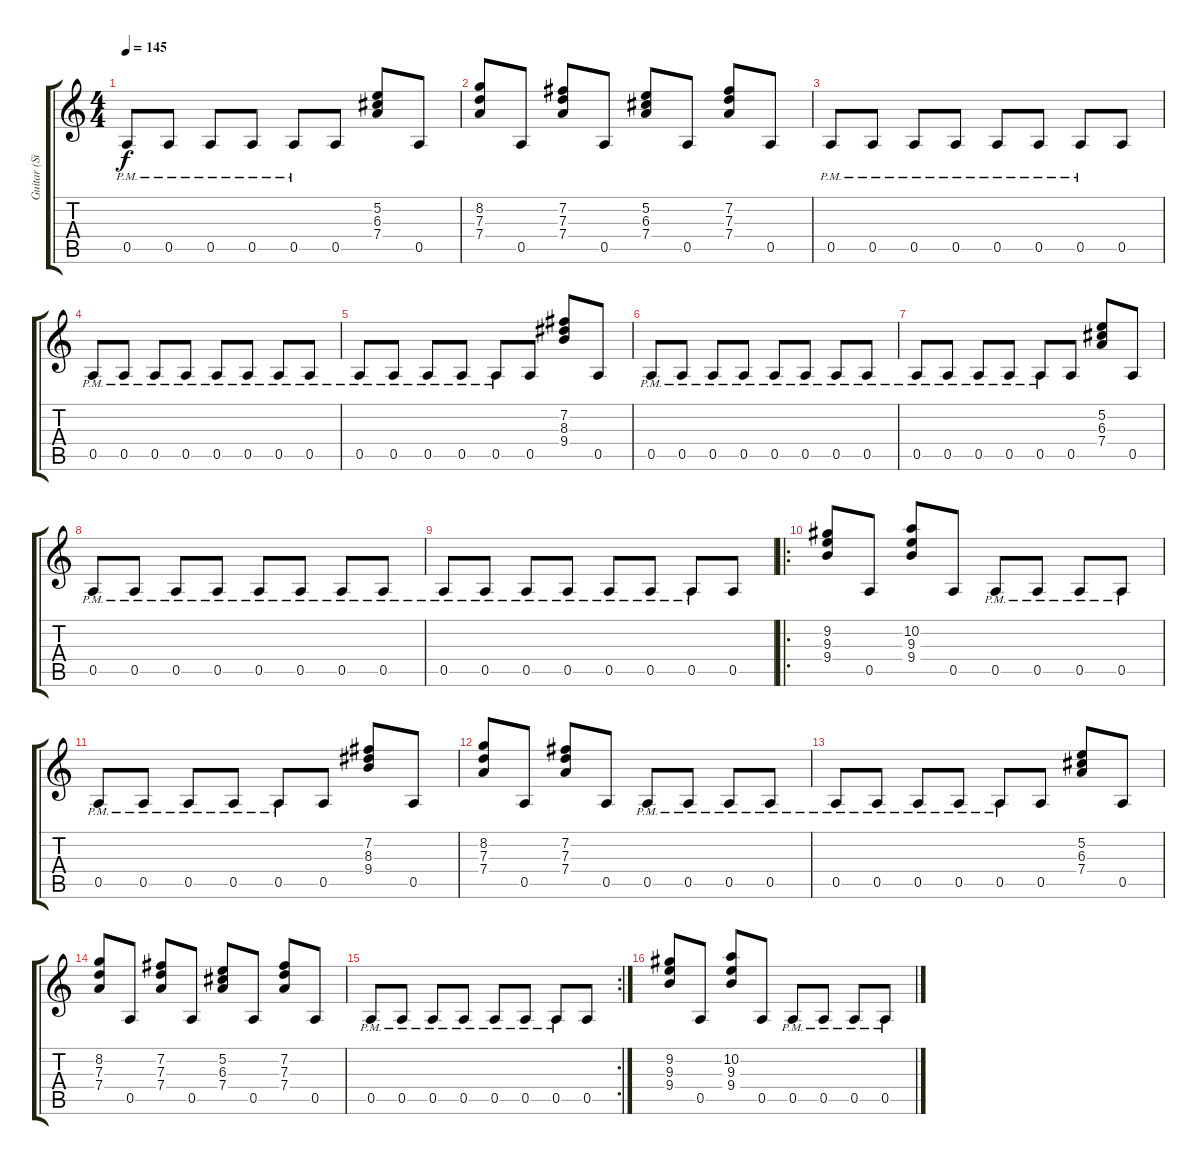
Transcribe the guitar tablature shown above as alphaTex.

\track ("Guitar (Sim)" "Guitar (Si") {instrument overdrivenguitar}
\staff {score tabs}
\tuning (E4 B3 G3 D3 A2 E2) {hide}
\ts (4 4)
\tempo 145
\clef g2
\ks c
0.5{pm}.8{dy f} 0.5{pm}.8 0.5{pm}.8 0.5{pm}.8 0.5{pm}.8 0.5.8 (5.2 6.3 7.4).8 0.5.8 |
(8.2 7.3 7.4).8 0.5.8 (7.2 7.3 7.4).8 0.5.8 (5.2 6.3 7.4).8 0.5.8 (7.2 7.3 7.4).8 0.5.8 |
0.5{pm}.8 0.5{pm}.8 0.5{pm}.8 0.5{pm}.8 0.5{pm}.8 0.5{pm}.8 0.5{pm}.8 0.5.8 |
0.5{pm}.8{volume 4} 0.5{pm}.8 0.5{pm}.8 0.5{pm}.8 0.5{pm}.8 0.5{pm}.8 0.5{pm}.8 0.5{pm}.8 |
0.5{pm}.8 0.5{pm}.8 0.5{pm}.8 0.5{pm}.8 0.5{pm}.8 0.5.8 (7.2 8.3 9.4).8 0.5.8 |
0.5{pm}.8 0.5{pm}.8 0.5{pm}.8 0.5{pm}.8 0.5{pm}.8 0.5{pm}.8 0.5{pm}.8 0.5{pm}.8 |
0.5{pm}.8 0.5{pm}.8 0.5{pm}.8 0.5{pm}.8 0.5{pm}.8 0.5.8 (5.2 6.3 7.4).8 0.5.8 |
0.5{pm}.8 0.5{pm}.8 0.5{pm}.8 0.5{pm}.8 0.5{pm}.8 0.5{pm}.8 0.5{pm}.8 0.5{pm}.8 |
0.5{pm}.8 0.5{pm}.8 0.5{pm}.8 0.5{pm}.8 0.5{pm}.8 0.5{pm}.8 0.5{pm}.8 0.5.8 |
\ro
(9.2 9.3 9.4).8{volume 12} 0.5.8 (10.2 9.3 9.4).8 0.5.8 0.5{pm}.8 0.5{pm}.8 0.5{pm}.8 0.5{pm}.8 |
0.5{pm}.8 0.5{pm}.8 0.5{pm}.8 0.5{pm}.8 0.5{pm}.8 0.5.8 (7.2 8.3 9.4).8 0.5.8 |
(8.2 7.3 7.4).8 0.5.8 (7.2 7.3 7.4).8 0.5.8 0.5{pm}.8 0.5{pm}.8 0.5{pm}.8 0.5{pm}.8 |
0.5{pm}.8 0.5{pm}.8 0.5{pm}.8 0.5{pm}.8 0.5{pm}.8 0.5.8 (5.2 6.3 7.4).8 0.5.8 |
(8.2 7.3 7.4).8 0.5.8 (7.2 7.3 7.4).8 0.5.8 (5.2 6.3 7.4).8 0.5.8 (7.2 7.3 7.4).8 0.5.8 |
\rc 2
0.5{pm}.8 0.5{pm}.8 0.5{pm}.8 0.5{pm}.8 0.5{pm}.8 0.5{pm}.8 0.5{pm}.8 0.5.8 |
(9.2 9.3 9.4).8{volume 8} 0.5.8 (10.2 9.3 9.4).8 0.5.8 0.5{pm}.8 0.5{pm}.8 0.5{pm}.8 0.5{pm}.8
